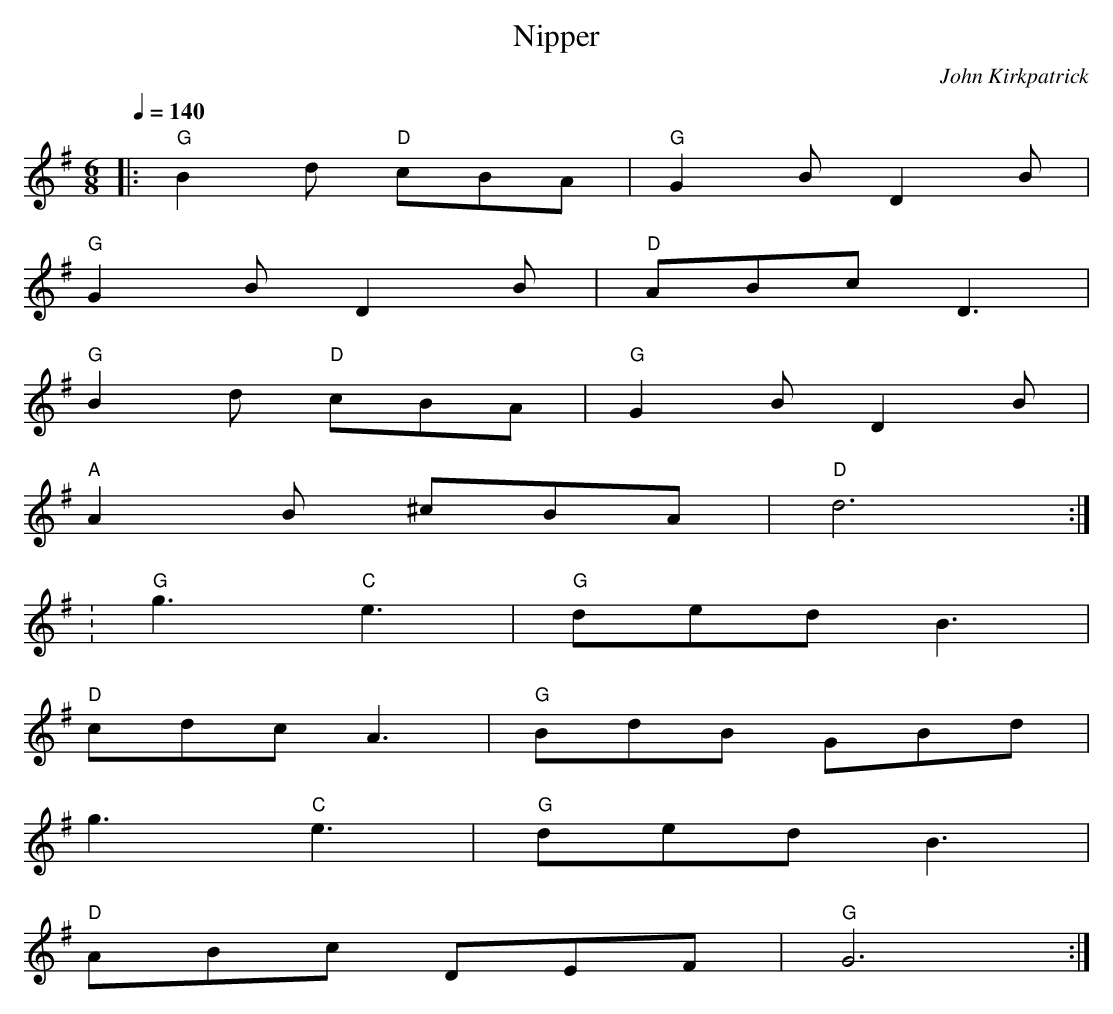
X:1
T:Nipper
C:John Kirkpatrick
M:6/8
L:1/8
Q:1/4=140
K:G
|:"G"B2d "D"cBA|"G"G2B D2B|
"G"G2B D2B|"D"ABc D3|
"G"B2d "D"cBA|"G"G2B D2B|
"A"A2B ^cBA|"D"d6:|
:"G"g3 "C"e3|"G"ded B3|
"D"cdc A3|"G"BdB GBd|
g3 "C"e3|"G"ded B3|
"D"ABc DEF|"G"G6:|]
